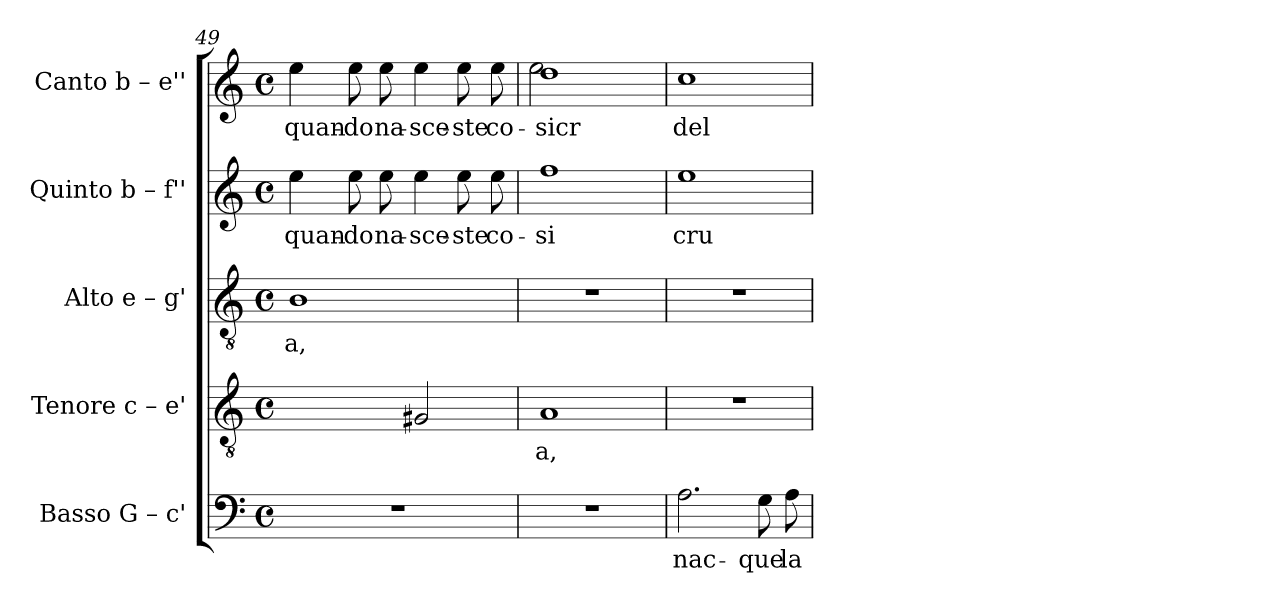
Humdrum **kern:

**kern	**text	**kern	**text	**kern	**text	**kern	**text	**kern	**text
*part5	*part5	*part4	*part4	*part3	*part3	*part2	*part2	*part1	*part1
*staff5	*staff5	*staff4	*staff4	*staff3	*staff3	*staff2	*staff2	*staff1	*staff1
*I"Basso  G – c'	*	*I"Tenore  c – e'	*	*I"Alto  e – g'	*	*I"Quinto  b – f''	*	*I"Canto  b – e''	*
*clefF4	*	*clefGv2	*	*clefGv2	*	*clefG2	*	*clefG2	*
*k[]	*	*k[]	*	*k[]	*	*k[]	*	*k[]	*
*C:	*	*C:	*	*C:	*	*C:	*	*C:	*
*M4/4	*	*M4/4	*	*M4/4	*	*M4/4	*	*M4/4	*
*met(c)	*	*met(c)	*	*met(c)	*	*met(c)	*	*met(c)	*
=49	=49	=49	=49	=49	=49	=49	=49	=49	=49
!	!	!	!	!	!LO:LY:b:cj	!	!LO:LY:b:rj	!	!LO:LY:b:rj
1r	.	2ryy	.	1B	-a,	4ee\	quan-	4ee\	quan-
!	!	!	!	!	!	!	!LO:LY:b:rj	!	!LO:LY:b:rj
.	.	.	.	.	.	8ee\	-do	8ee\	-do
!	!	!	!	!	!	!	!LO:LY:b:rj	!	!LO:LY:b:rj
.	.	.	.	.	.	8ee\	na-	8ee\	na-
!	!	!	!LO:LY:b:cj	!	!	!	!LO:LY:b:rj	!	!LO:LY:b:rj
.	.	2G#X/	.	.	.	4ee\	-sce-	4ee\	-sce-
!	!	!	!	!	!	!	!LO:LY:b:rj	!	!LO:LY:b:rj
.	.	.	.	.	.	8ee\	-ste	8ee\	-ste
!	!	!	!	!	!	!	!LO:LY:b:rj	!	!LO:LY:b:rj
.	.	.	.	.	.	8ee\	co-	8ee\	co-
=50	=50	=50	=50	=50	=50	=50	=50	=50	=50
!	!	!	!LO:LY:b:cj	!	!	!	!LO:LY:b:rj	!	!LO:LY:b:rj
*	*	*	*	*	*	*	*	*^	*
1r	.	1A	a,	1r	.	1ff	-si	1dd	2ee\	-sicr
.	.	.	.	.	.	.	.	.	2ryy	.
=51	=51	=51	=51	=51	=51	=51	=51	=51	=51	=51
!	!LO:LY:b:rj	!	!	!	!	!	!LO:LY:b:rj	!	!	!LO:LY:b:rj
*	*	*	*	*	*	*	*	*v	*v	*
2.A\	nac-	1r	.	1r	.	1ee	cru-	1cc	del
!	!LO:LY:b:rj	!	!	!	!	!	!	!	!
8G\	-que	.	.	.	.	.	.	.	.
!	!LO:LY:b:rj	!	!	!	!	!	!	!	!
8A\	la	.	.	.	.	.	.	.	.
=	=	=	=	=	=	=	=	=	=
*-	*-	*-	*-	*-	*-	*-	*-	*-	*-
